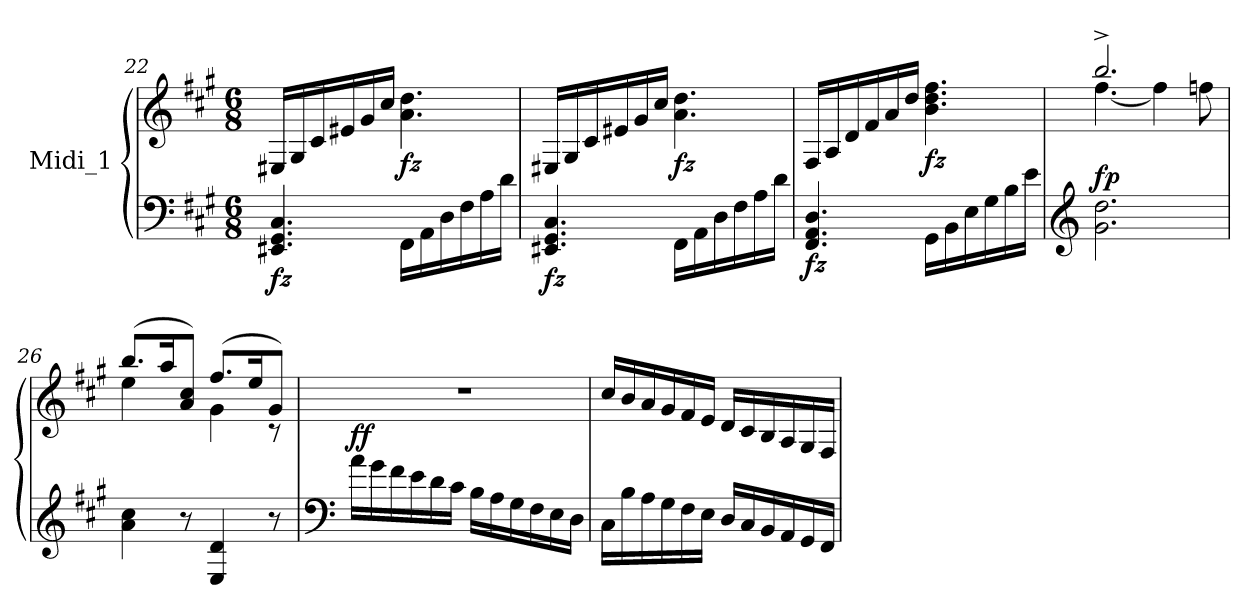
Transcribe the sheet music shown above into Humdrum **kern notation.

**kern	**kern	**dynam
*part1	*part1	*part1
*staff2	*staff1	*staff1/2
*I"Midi_1	*	*
!!LO:LB:g=z
*clefF4	*clefG2	*
*k[f#c#g#]	*k[f#c#g#]	*
*A:	*A:	*
*M6/8	*M6/8	*
*MM85	*MM85	*
=22	=22	=22
!	!	!LO:DY:b=2
4.EE#X/ 4.GG#/ 4.C#/	16E#X/LL	fz
.	16G#/	.
.	16c#/	.
.	16e#X/	.
.	16g#/	.
.	16cc#/JJ	.
!	!	!LO:DY:b
16FF#\LL	4.a\ 4.dd\	fz
16AA\	.	.
16D\	.	.
16F#\	.	.
16A\	.	.
16d\JJ	.	.
=23	=23	=23
!	!	!LO:DY:b=2
4.EE#X/ 4.GG#/ 4.C#/	16E#X/LL	fz
.	16G#/	.
.	16c#/	.
.	16e#X/	.
.	16g#/	.
.	16cc#/JJ	.
!	!	!LO:DY:b
16FF#\LL	4.a\ 4.dd\	fz
16AA\	.	.
16D\	.	.
16F#\	.	.
16A\	.	.
16d\JJ	.	.
=24	=24	=24
!	!	!LO:DY:b=2
4.FF#/ 4.AA/ 4.D/	16F#/LL	fz
.	16A/	.
.	16d/	.
.	16f#/	.
.	16a/	.
.	16dd/JJ	.
!	!	!LO:DY:b
16GG#\LL	4.b\ 4.dd\ 4.ff#\	fz
16BB\	.	.
16E\	.	.
16G#\	.	.
16B\	.	.
16e\JJ	.	.
=25	=25	=25
*clefG2	*	*
*	*^	*
!	!	!	!LO:DY:a=2
2.g#\ 2.dd\	2.bb^/	[4.ff#\	fp
.	.	4ff#\]	.
.	.	8ffn\	.
!!LO:PB:g=z	!!
=26	=26	=26	=26
4a\ 4cc#\	(>8.bb/L	4ee\	.
.	16aa/K	.	.
8r	8a/ 8cc#/J)	8ryy	.
4E/ 4d/	(>8.ff#/L	4g#\	.
.	16ee/K	.	.
8r	8g#/J)	8r	.
*	*v	*v	*
=27	=27	=27
*clefF4	*	*
*	*MM85	*
*	*^	*
!	!	!	!LO:DY:a=2
*	*v	*v	*
16a\LL	2.r	ff
16g#\	.	.
16f#\	.	.
16e\	.	.
16d\	.	.
16c#\JJ	.	.
16B\LL	.	.
16A\	.	.
16G#\	.	.
16F#\	.	.
16E\	.	.
16D\JJ	.	.
=28	=28	=28
16C#\LL	16cc#/LL	.
16B\	16b/	.
16A\	16a/	.
16G#\	16g#/	.
16F#\	16f#/	.
16E\JJ	16e/JJ	.
16D/LL	16d/LL	.
16C#/	16c#/	.
16BB/	16B/	.
16AA/	16A/	.
16GG#/	16G#/	.
16FF#/JJ	16F#/JJ	.
=	=	=
*-	*-	*-
